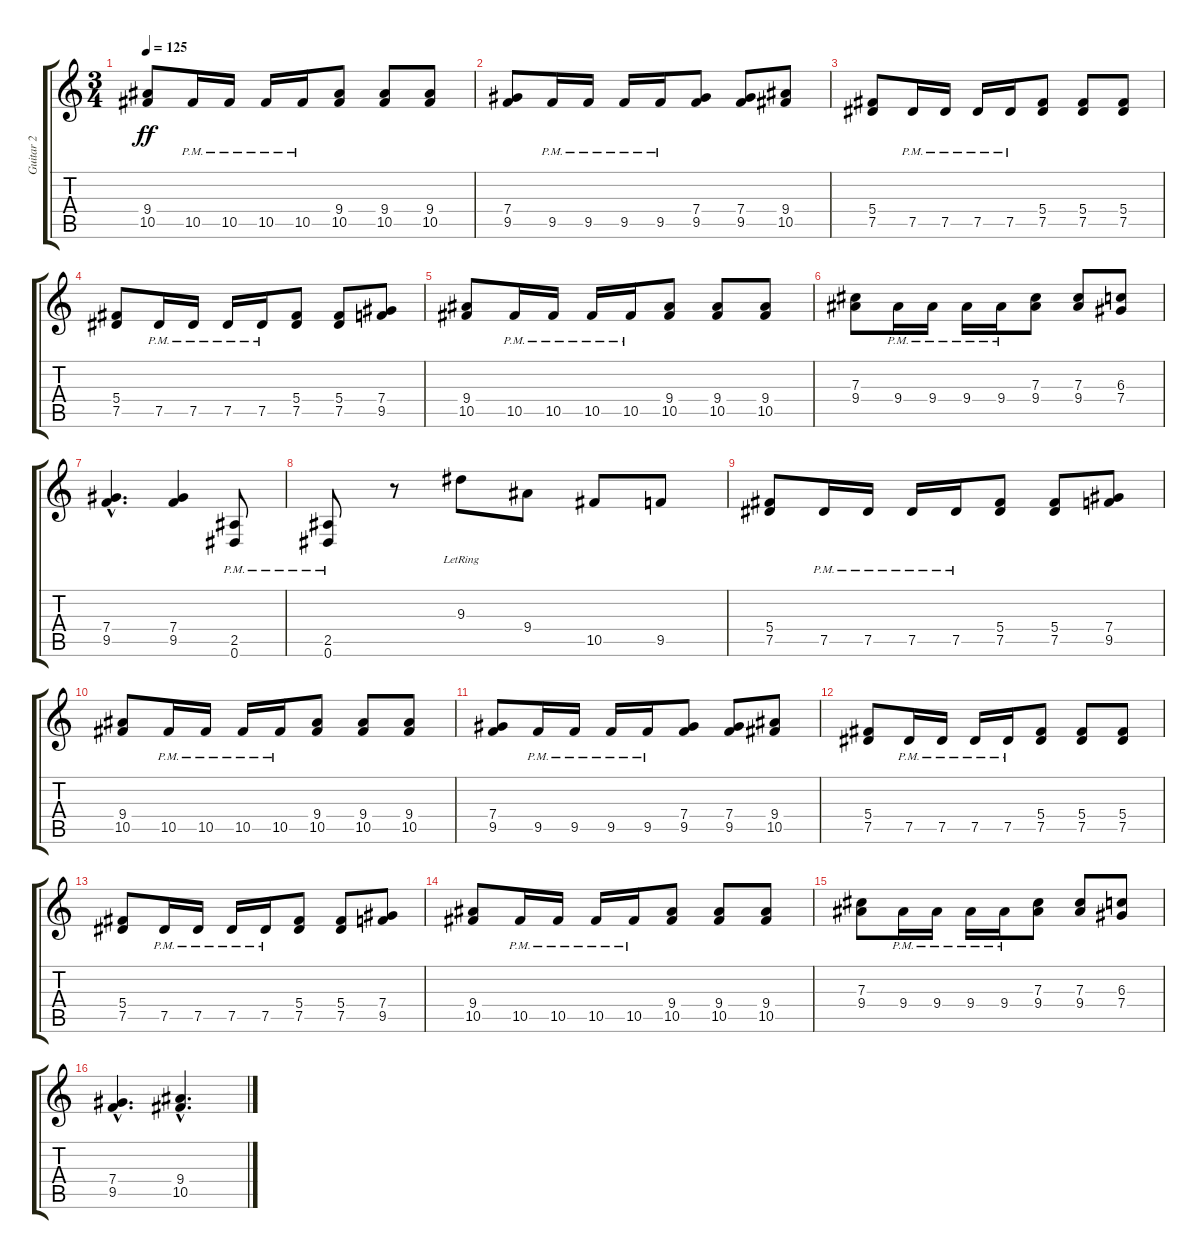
\track ("Guitar 2" "Guitar 2") {instrument distortionguitar}
\staff {score tabs}
\tuning (Eb4 Bb3 Gb3 Db3 Ab2 Eb2) {hide}
\ts (3 4)
\tempo 125
\clef g2
\ks c
(9.4 10.5).8{dy ff} 10.5{pm}.16 10.5{pm}.16 10.5{pm}.16 10.5{pm}.16 (9.4 10.5).8 (9.4 10.5).8 (9.4 10.5).8 |
(7.4 9.5).8 9.5{pm}.16 9.5{pm}.16 9.5{pm}.16 9.5{pm}.16 (7.4 9.5).8 (7.4 9.5).8 (9.4 10.5).8 |
(5.4 7.5).8 7.5{pm}.16 7.5{pm}.16 7.5{pm}.16 7.5{pm}.16 (5.4 7.5).8 (5.4 7.5).8 (5.4 7.5).8 |
(5.4 7.5).8 7.5{pm}.16 7.5{pm}.16 7.5{pm}.16 7.5{pm}.16 (5.4 7.5).8 (5.4 7.5).8 (7.4 9.5).8 |
(9.4 10.5).8 10.5{pm}.16 10.5{pm}.16 10.5{pm}.16 10.5{pm}.16 (9.4 10.5).8 (9.4 10.5).8 (9.4 10.5).8 |
(7.3 9.4).8 9.4{pm}.16 9.4{pm}.16 9.4{pm}.16 9.4{pm}.16 (7.3 9.4).8 (7.3 9.4).8 (6.3 7.4).8 |
(7.4{hac} 9.5{hac}).4{d} (7.4 9.5).4 (2.5{pm} 0.6{pm}).8 |
(2.5{pm} 0.6{pm}).8 r.8 9.3{lr}.8 9.4.8 10.5.8 9.5.8 |
(5.4 7.5).8 7.5{pm}.16 7.5{pm}.16 7.5{pm}.16 7.5{pm}.16 (5.4 7.5).8 (5.4 7.5).8 (7.4 9.5).8 |
(9.4 10.5).8 10.5{pm}.16 10.5{pm}.16 10.5{pm}.16 10.5{pm}.16 (9.4 10.5).8 (9.4 10.5).8 (9.4 10.5).8 |
(7.4 9.5).8 9.5{pm}.16 9.5{pm}.16 9.5{pm}.16 9.5{pm}.16 (7.4 9.5).8 (7.4 9.5).8 (9.4 10.5).8 |
(5.4 7.5).8 7.5{pm}.16 7.5{pm}.16 7.5{pm}.16 7.5{pm}.16 (5.4 7.5).8 (5.4 7.5).8 (5.4 7.5).8 |
(5.4 7.5).8 7.5{pm}.16 7.5{pm}.16 7.5{pm}.16 7.5{pm}.16 (5.4 7.5).8 (5.4 7.5).8 (7.4 9.5).8 |
(9.4 10.5).8 10.5{pm}.16 10.5{pm}.16 10.5{pm}.16 10.5{pm}.16 (9.4 10.5).8 (9.4 10.5).8 (9.4 10.5).8 |
(7.3 9.4).8 9.4{pm}.16 9.4{pm}.16 9.4{pm}.16 9.4{pm}.16 (7.3 9.4).8 (7.3 9.4).8 (6.3 7.4).8 |
(7.4{hac} 9.5{hac}).4{d} (9.4{hac} 10.5{hac}).4{d}
